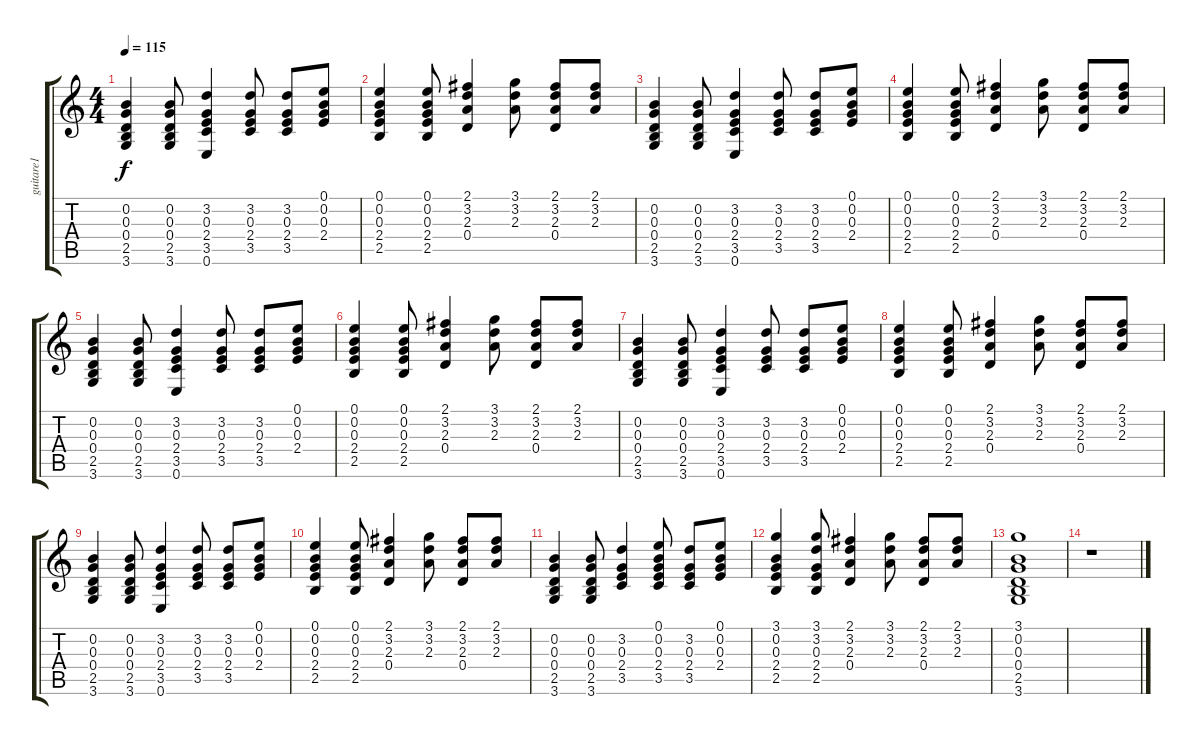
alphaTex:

\track ("guitare1" "guitare1") {instrument acousticguitarsteel}
\staff {score tabs}
\tuning (E4 B3 G3 D3 A2 E2) {hide}
\ts (4 4)
\tempo 115
\clef g2
\ks c
(0.2 0.3 0.4 2.5 3.6).4{dy f} (0.2 0.3 0.4 2.5 3.6).8 (3.2 0.3 2.4 3.5 0.6).4 (3.2 0.3 2.4 3.5).8 (3.2 0.3 2.4 3.5).8 (0.1 0.2 0.3 2.4).8 |
(0.1 0.2 0.3 2.4 2.5).4 (0.1 0.2 0.3 2.4 2.5).8 (2.1 3.2 2.3 0.4).4 (3.1 3.2 2.3).8 (2.1 3.2 2.3 0.4).8 (2.1 3.2 2.3).8 |
(0.2 0.3 0.4 2.5 3.6).4 (0.2 0.3 0.4 2.5 3.6).8 (3.2 0.3 2.4 3.5 0.6).4 (3.2 0.3 2.4 3.5).8 (3.2 0.3 2.4 3.5).8 (0.1 0.2 0.3 2.4).8 |
(0.1 0.2 0.3 2.4 2.5).4 (0.1 0.2 0.3 2.4 2.5).8 (2.1 3.2 2.3 0.4).4 (3.1 3.2 2.3).8 (2.1 3.2 2.3 0.4).8 (2.1 3.2 2.3).8 |
(0.2 0.3 0.4 2.5 3.6).4 (0.2 0.3 0.4 2.5 3.6).8 (3.2 0.3 2.4 3.5 0.6).4 (3.2 0.3 2.4 3.5).8 (3.2 0.3 2.4 3.5).8 (0.1 0.2 0.3 2.4).8 |
(0.1 0.2 0.3 2.4 2.5).4 (0.1 0.2 0.3 2.4 2.5).8 (2.1 3.2 2.3 0.4).4 (3.1 3.2 2.3).8 (2.1 3.2 2.3 0.4).8 (2.1 3.2 2.3).8 |
(0.2 0.3 0.4 2.5 3.6).4 (0.2 0.3 0.4 2.5 3.6).8 (3.2 0.3 2.4 3.5 0.6).4 (3.2 0.3 2.4 3.5).8 (3.2 0.3 2.4 3.5).8 (0.1 0.2 0.3 2.4).8 |
(0.1 0.2 0.3 2.4 2.5).4 (0.1 0.2 0.3 2.4 2.5).8 (2.1 3.2 2.3 0.4).4 (3.1 3.2 2.3).8 (2.1 3.2 2.3 0.4).8 (2.1 3.2 2.3).8 |
(0.2 0.3 0.4 2.5 3.6).4 (0.2 0.3 0.4 2.5 3.6).8 (3.2 0.3 2.4 3.5 0.6).4 (3.2 0.3 2.4 3.5).8 (3.2 0.3 2.4 3.5).8 (0.1 0.2 0.3 2.4).8 |
(0.1 0.2 0.3 2.4 2.5).4 (0.1 0.2 0.3 2.4 2.5).8 (2.1 3.2 2.3 0.4).4 (3.1 3.2 2.3).8 (2.1 3.2 2.3 0.4).8 (2.1 3.2 2.3).8 |
(0.2 0.3 0.4 2.5 3.6).4 (0.2 0.3 0.4 2.5 3.6).8 (3.2 0.3 2.4 3.5).4 (0.1 0.2 0.3 2.4 3.5).8 (3.2 0.3 2.4 3.5).8 (0.1 0.2 0.3 2.4).8 |
(3.1 0.2 0.3 2.4 2.5).4 (3.1 3.2 0.3 2.4 2.5).8 (2.1 3.2 2.3 0.4).4 (3.1 3.2 2.3).8 (2.1 3.2 2.3 0.4).8 (2.1 3.2 2.3).8 |
(3.1 0.2 0.3 0.4 2.5 3.6).1 |
r.1
